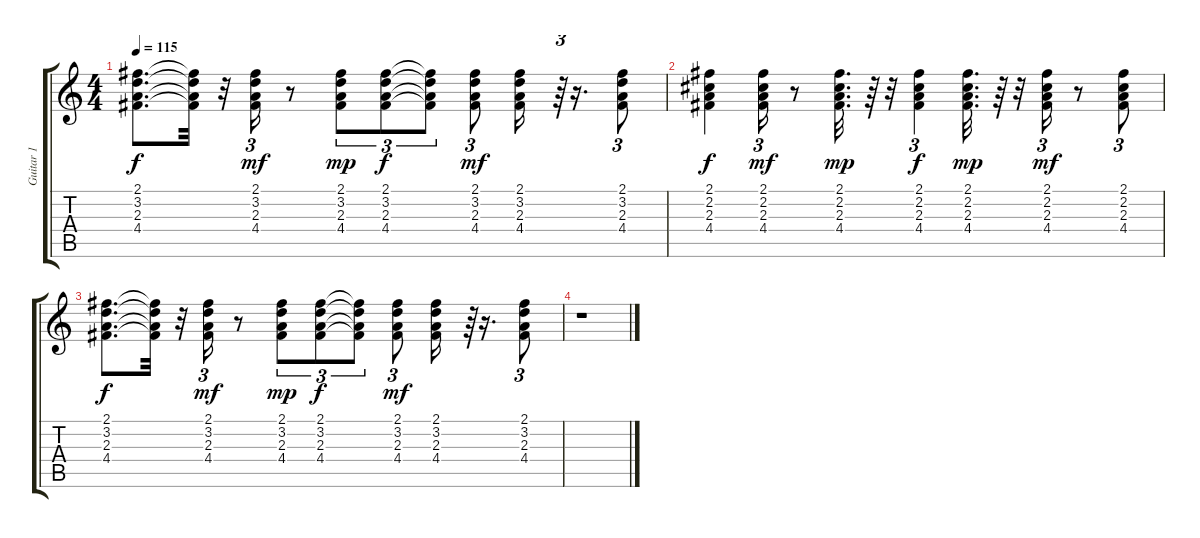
\track ("Guitar 1" "Guitar 1") {instrument acousticguitarsteel}
\staff {score tabs}
\tuning (E4 B3 G3 D3 A2 E2) {hide}
\ts (4 4)
\tempo 115
\clef g2
\ks c
(2.1 3.2 2.3 4.4).8{d dy f} (2.1{t} 3.2{t} 2.3{t} 4.4{t}).32 r.32 (2.1 3.2 2.3 4.4).16{tu (3 2) dy mf} r.8 (2.1 3.2 2.3 4.4).8{tu (3 2) dy mp} (2.1 3.2 2.3 4.4).8{tu (3 2) dy f} (2.1{t} 3.2{t} 2.3{t} 4.4{t}).8{tu (3 2)} (2.1 3.2 2.3 4.4).8{tu (3 2) dy mf} (2.1 3.2 2.3 4.4).16 r.64{tu (3 2)} r.16{d} (2.1 3.2 2.3 4.4).8{tu (3 2)} |
(2.1 2.2 2.3 4.4).4{dy f} (2.1 2.2 2.3 4.4).16{tu (3 2) dy mf} r.8 (2.1 2.2 2.3 4.4).32{d dy mp} r.64 r.32 (2.1 2.2 2.3 4.4).4{tu (3 2) dy f} (2.1 2.2 2.3 4.4).32{d dy mp} r.64 r.32 (2.1 2.2 2.3 4.4).16{tu (3 2) dy mf} r.8 (2.1 2.2 2.3 4.4).8{tu (3 2)} |
(2.1 3.2 2.3 4.4).8{d dy f} (2.1{t} 3.2{t} 2.3{t} 4.4{t}).32 r.32 (2.1 3.2 2.3 4.4).16{tu (3 2) dy mf} r.8 (2.1 3.2 2.3 4.4).8{tu (3 2) dy mp} (2.1 3.2 2.3 4.4).8{tu (3 2) dy f} (2.1{t} 3.2{t} 2.3{t} 4.4{t}).8{tu (3 2)} (2.1 3.2 2.3 4.4).8{tu (3 2) dy mf} (2.1 3.2 2.3 4.4).16 r.64{tu (3 2)} r.16{d} (2.1 3.2 2.3 4.4).8{tu (3 2)} |
r.1
